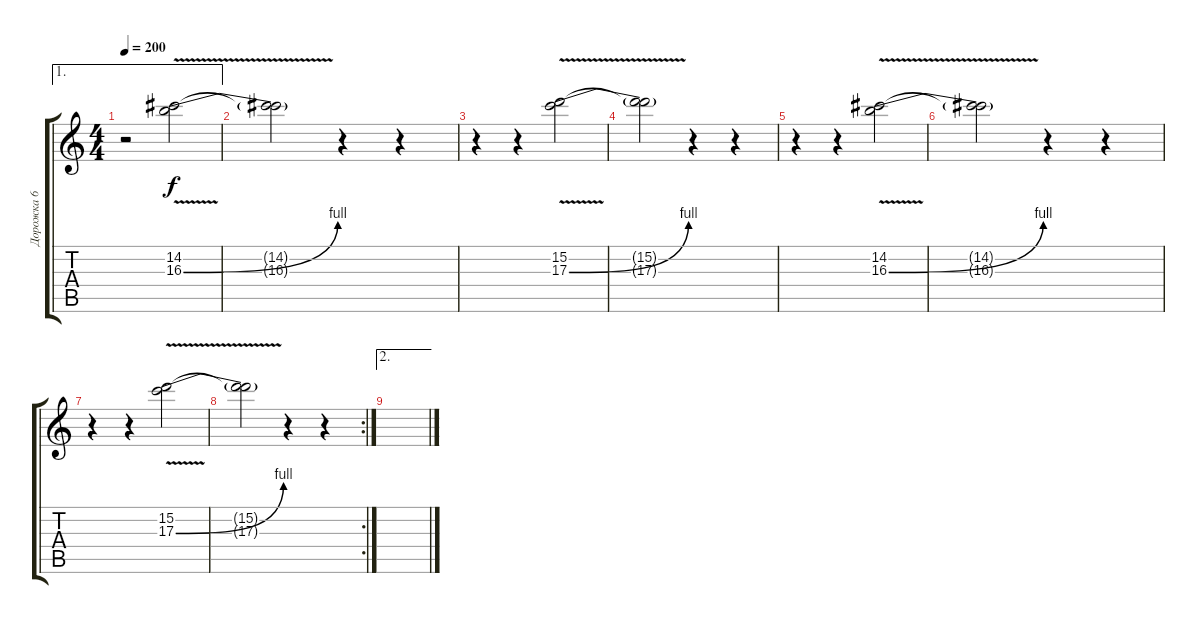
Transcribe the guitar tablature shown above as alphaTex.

\track ("Дорожка 6" "Дорожка 6") {instrument distortionguitar}
\staff {score tabs}
\tuning (E4 B3 G3 D3 A2 E2) {hide}
\ae 1
\ts (4 4)
\tempo 200
\clef g2
\ks c
r.2{dy f} (14.2 16.3{be (bend 0 0 60 4) v}).2 |
(14.2{t} 16.3{t}).2 r.4 r.4 |
r.4 r.4 (15.2 17.3{be (bend 0 0 60 4) v}).2 |
(15.2{t} 17.3{t}).2 r.4 r.4 |
r.4 r.4 (14.2 16.3{be (bend 0 0 60 4) v}).2 |
(14.2{t} 16.3{t}).2 r.4 r.4 |
r.4 r.4 (15.2 17.3{be (bend 0 0 60 4) v}).2 |
\rc 2
(15.2{t} 17.3{t}).2 r.4 r.4 |
\ae 2
